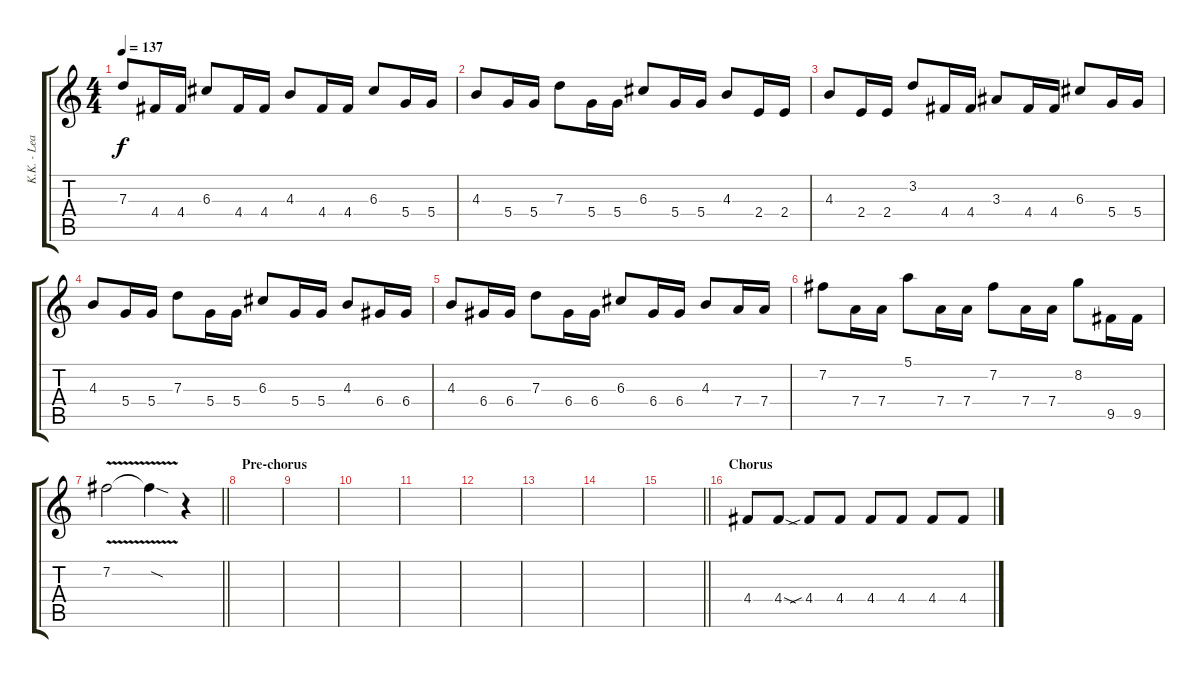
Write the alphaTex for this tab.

\track ("K.K. - Lead" "K.K. - Lea") {instrument distortionguitar}
\staff {score tabs}
\tuning (E4 B3 G3 D3 A2 E2) {hide}
\ts (4 4)
\tempo 137
\clef g2
\ks c
7.3.8{dy f} 4.4.16 4.4.16 6.3.8 4.4.16 4.4.16 4.3.8 4.4.16 4.4.16 6.3.8 5.4.16 5.4.16 |
4.3.8 5.4.16 5.4.16 7.3.8 5.4.16 5.4.16 6.3.8 5.4.16 5.4.16 4.3.8 2.4.16 2.4.16 |
4.3.8 2.4.16 2.4.16 3.2.8 4.4.16 4.4.16 3.3.8 4.4.16 4.4.16 6.3.8 5.4.16 5.4.16 |
4.3.8 5.4.16 5.4.16 7.3.8 5.4.16 5.4.16 6.3.8 5.4.16 5.4.16 4.3.8 6.4.16 6.4.16 |
4.3.8 6.4.16 6.4.16 7.3.8 6.4.16 6.4.16 6.3.8 6.4.16 6.4.16 4.3.8 7.4.16 7.4.16 |
7.2.8 7.4.16 7.4.16 5.1.8 7.4.16 7.4.16 7.2.8 7.4.16 7.4.16 8.2.8 9.5.16 9.5.16 |
\barLineRight lightlight
7.2{v}.2 7.2{sod t}.4 r.4 |
\section ("" "Pre-chorus")
|
|
|
|
|
|
|
\barLineRight lightlight
|
\section ("" "Chorus")
4.4.8 4.4{sod}.8 4.4{sib}.8 4.4.8 4.4.8 4.4.8 4.4.8 4.4.8
